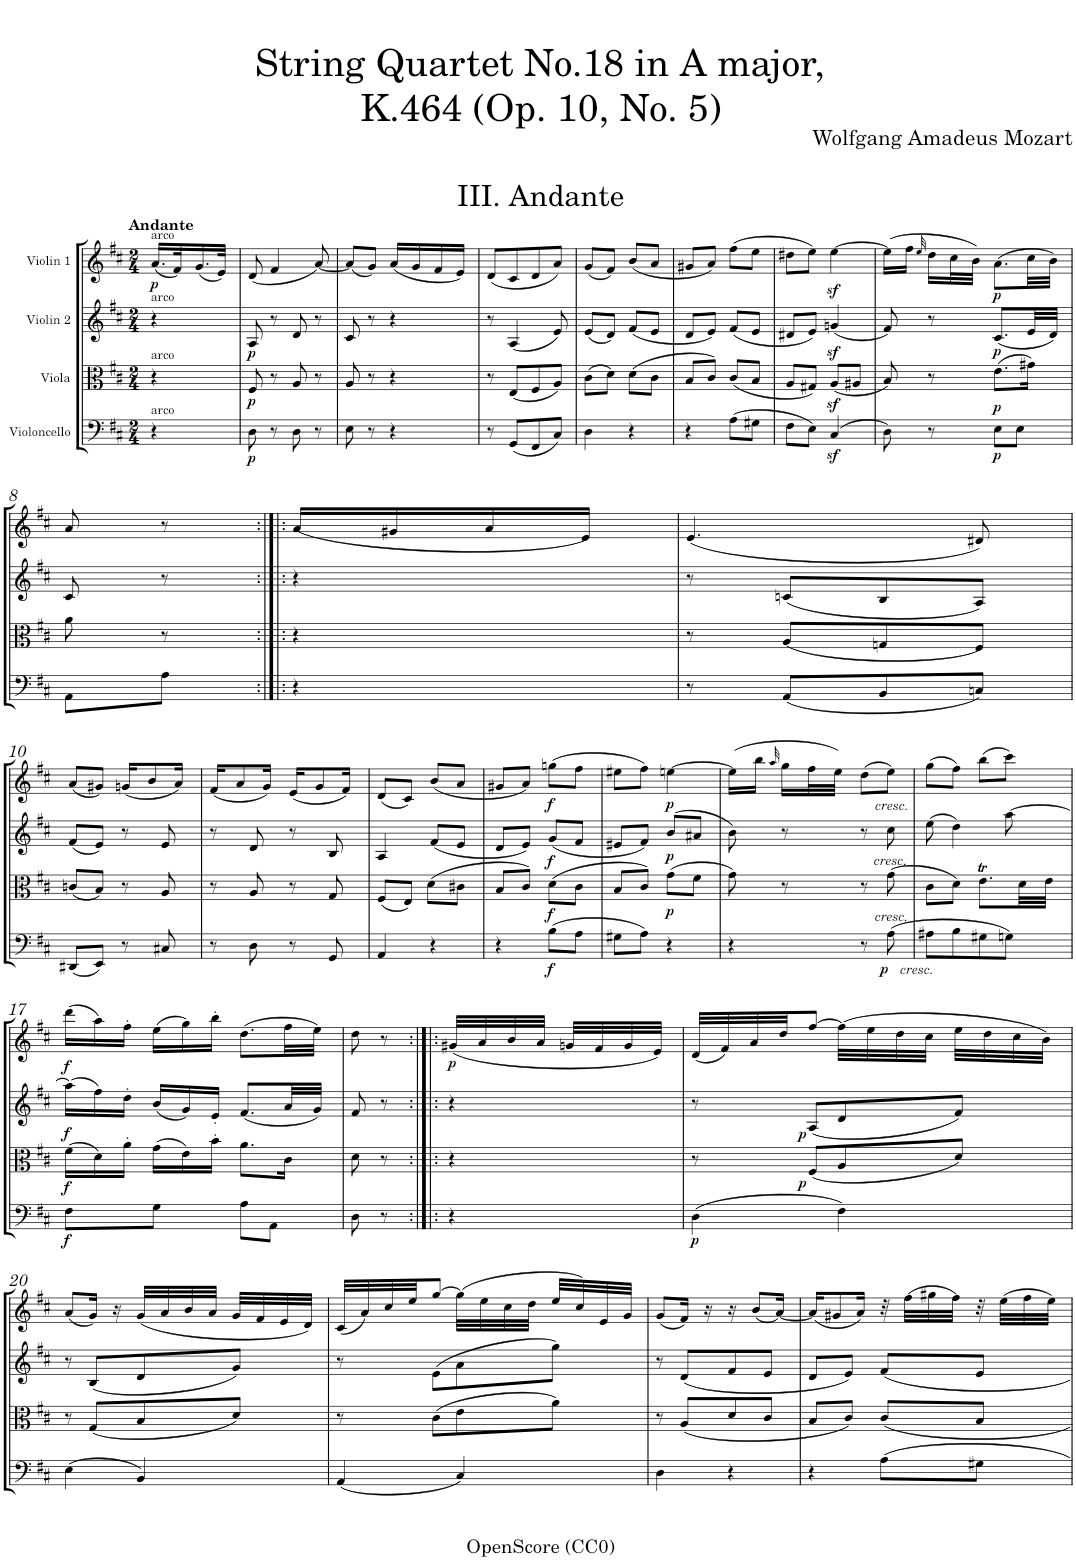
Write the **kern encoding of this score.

**kern	**dynam	**kern	**dynam	**kern	**dynam	**kern	**dynam
*part4	*part4	*part3	*part3	*part2	*part2	*part1	*part1
*staff4	*staff4	*staff3	*staff3	*staff2	*staff2	*staff1	*staff1
*I"Violoncello	*	*I"Viola	*	*I"Violin 2	*	*I"Violin 1	*
*I'Vc	*	*I'Vla	*	*I'Vln	*	*I'Vln	*
*clefF4	*	*clefC3	*	*clefG2	*	*clefG2	*
*k[f#c#]	*	*k[f#c#]	*	*k[f#c#]	*	*k[f#c#]	*
*M2/4	*	*M2/4	*	*M2/4	*	*M2/4	*
=	=	=	=	=	=	=	=
!	!	!	!	!	!	!LO:TX:a:B:t=Andante	!
!	!	!	!	!	!	!LO:TX:a:t=arco	!
!	!	!	!	!LO:TX:a:t=arco	!	!	!
!	!	!LO:TX:a:t=arco	!	!	!	!	!
!LO:TX:a:t=arco	!	!	!	!	!	!	!
!	!	!	!	!	!	!	!LO:DY:b
4r	.	4r	.	4r	.	(16.a/LL	p
.	.	.	.	.	.	32f#/K)	.
.	.	.	.	.	.	(16.g/	.
.	.	.	.	.	.	32e/JJk)	.
=1	=1	=1	=1	=1	=1	=1	=1
!	!LO:DY:b	!	!LO:DY:b	!	!LO:DY:b	!	!
8D\	p	8F#/	p	8A/	p	(8d/	.
8r	.	8r	.	8r	.	4f#/	.
8D\	.	8A/	.	8d/	.	.	.
8r	.	8r	.	8r	.	[8a/)	.
=2	=2	=2	=2	=2	=2	=2	=2
8E\	.	8A/	.	8c#/	.	(8a/L]	.
8r	.	8r	.	8r	.	8g/J)	.
4r	.	4r	.	4r	.	(16a/LL	.
.	.	.	.	.	.	16g/	.
.	.	.	.	.	.	16f#/	.
.	.	.	.	.	.	16e/JJ)	.
=3	=3	=3	=3	=3	=3	=3	=3
8r	.	8r	.	8r	.	(8d/L	.
(8GG/L	.	(8E/L	.	(4A/	.	8c#/	.
8FF#/	.	8F#/	.	.	.	8d/	.
8C#/J)	.	8A/J)	.	8e/)	.	8a/J)	.
=4	=4	=4	=4	=4	=4	=4	=4
4D\	.	(8c#\L	.	(8e/L	.	(8g/L	.
.	.	8d\J)	.	8d/J)	.	8f#/J)	.
4r	.	(8d\L	.	(8f#/L	.	(8b/L	.
.	.	8c#\J	.	8e/J	.	8a/J	.
=5	=5	=5	=5	=5	=5	=5	=5
4r	.	8B/L	.	8d/L	.	8g#X/L	.
.	.	8c#/J)	.	8e/J)	.	8a/J)	.
(8A\L	.	(8c#/L	.	(8f#/L	.	(8ff#\L	.
8G#X\J	.	8B/J	.	8e/J	.	8ee\J	.
=6	=6	=6	=6	=6	=6	=6	=6
8F#\L	.	8A/L	.	8d#X/L	.	8dd#X\L	.
8E\J)	.	8G#X/J)	.	8e/J)	.	8ee\J)	.
(>4C#z</	.	(8Az</L	.	(4gnz</	.	[4eez<\	.
.	.	8A#X/J	.	.	.	.	.
=7	=7	=7	=7	=7	=7	=7	=7
8D\)	.	8B/)	.	8f#/)	.	(16ee\LL]	.
.	.	.	.	.	.	16ff#\JJ	.
.	.	.	.	.	.	32qee/	.
8r	.	8r	.	8r	.	16dd\LL	.
.	.	.	.	.	.	32cc#\L	.
.	.	.	.	.	.	32b\JJJ)	.
!	!LO:DY:b	!	!LO:DY:b	!	!LO:DY:b	!	!LO:DY:b
8E\L	p	(8.e\L	p	(8.c#/L	p	(8.a\L	p
8E\J	.	.	.	.	.	.	.
.	.	16g#X\Jk)	.	32e/LL	.	32cc#\LL	.
.	.	.	.	32d/JJJ)	.	32b\JJJ)	.
!!LO:LB:g=z
=8	=8	=8	=8	=8	=8	=8	=8
8AA\L	.	8a\	.	8c#/	.	8a/	.
8A\J	.	8r	.	8r	.	8r	.
=8X1:|!|:	=8X1:|!|:	=8X1:|!|:	=8X1:|!|:	=8X1:|!|:	=8X1:|!|:	=8X1:|!|:	=8X1:|!|:
4r	.	4r	.	4r	.	(16a/LL	.
.	.	.	.	.	.	16g#X/	.
.	.	.	.	.	.	16a/	.
.	.	.	.	.	.	16e/JJ)	.
=9	=9	=9	=9	=9	=9	=9	=9
8r	.	8r	.	8r	.	(4.e/	.
(8AA/L	.	(8A/L	.	(8cn/L	.	.	.
8BB/	.	8Gn/	.	8B/	.	.	.
8Cn/J)	.	8F#/J)	.	8A/J)	.	8d#X/)	.
!!LO:LB:g=z
=10	=10	=10	=10	=10	=10	=10	=10
(8DD#X/L	.	(8cn/L	.	(8f#/L	.	(8a/L	.
8EE/J)	.	8B/J)	.	8e/J)	.	8g#X/J)	.
8r	.	8r	.	8r	.	(16gn/KL	.
.	.	.	.	.	.	8b/	.
8C#X/	.	8A/	.	8e/	.	.	.
.	.	.	.	.	.	16a/Jk)	.
=11	=11	=11	=11	=11	=11	=11	=11
8r	.	8r	.	8r	.	(16f#/KL	.
.	.	.	.	.	.	8a/	.
8D\	.	8A/	.	8d/	.	.	.
.	.	.	.	.	.	16g/Jk)	.
8r	.	8r	.	8r	.	(16e/KL	.
.	.	.	.	.	.	8g/	.
8GG/	.	8G/	.	8B/	.	.	.
.	.	.	.	.	.	16f#/Jk)	.
=12	=12	=12	=12	=12	=12	=12	=12
4AA/	.	(8F#/L	.	4A/	.	(8d/L	.
.	.	8E/J)	.	.	.	8c#/J)	.
4r	.	(8d\L	.	(8f#/L	.	(8b/L	.
.	.	8c#X\J	.	8e/J	.	8a/J	.
=13	=13	=13	=13	=13	=13	=13	=13
4r	.	8B/L	.	8d/L	.	8g#X/L	.
.	.	8c#/J)	.	8e/J)	.	8a/J)	.
!	!LO:DY:b	!	!LO:DY:b	!	!LO:DY:b	!	!LO:DY:b
(8B\L	f	(8d\L	f	(8g/L	f	(8ggn\L	f
8A\J	.	8c#\J	.	8f#/J	.	8ff#\J	.
=14	=14	=14	=14	=14	=14	=14	=14
8G#X\L	.	8B/L	.	8e#X/L	.	8ee#X\L	.
8A\J)	.	8c#/J)	.	8f#/J)	.	8ff#\J)	.
!	!	!	!LO:DY:b	!	!LO:DY:b	!	!LO:DY:b
4r	.	(8g\L	p	(>8b/L	p	[4een\	p
.	.	8f#\J	.	8a#X/J	.	.	.
=15	=15	=15	=15	=15	=15	=15	=15
4r	.	8g\)	.	8b\)	.	(16ee\LL]	.
.	.	.	.	.	.	16bb\JJ	.
.	.	.	.	.	.	32qaa/	.
.	.	8r	.	8r	.	16gg\LL	.
.	.	.	.	.	.	32ff#\L	.
.	.	.	.	.	.	32ee\JJJ)	.
8r	.	8r	.	8r	.	(8dd\L	.
!	!	!	!	!	!	!LO:TX:b:i:t=cresc.	!
!	!	!	!	!LO:TX:b:i:t=cresc.	!	!	!
!	!	!LO:TX:b:i:t=cresc.	!	!	!	!	!
!LO:TX:b:i:t=cresc.	!	!	!	!	!	!	!
!	!LO:DY:b	!	!	!	!	!	!
(8A\	p	(8g\	.	8cc#\	.	8ee\J)	.
=16	=16	=16	=16	=16	=16	=16	=16
8A#X\L	.	8c#\L	.	(8ee\	.	(8gg\L	.
8B\	.	8d\J)	.	4dd\)	.	8ff#\J)	.
8G#X\	.	8.eT\L	.	.	.	(8bb\L	.
8Gn\J)	.	.	.	[8aa\	.	8ccc#\J)	.
.	.	32d\LL	.	.	.	.	.
.	.	32e\JJJ	.	.	.	.	.
!!LO:LB:g=z
=17	=17	=17	=17	=17	=17	=17	=17
*	*	*Xbrackettup	*	*	*	*Xbrackettup	*
!	!LO:DY:b	!	!LO:DY:b	!	!LO:DY:b	!	!LO:DY:b
8F#\L	f	(24f#\LL	f	(24aa\LL]	f	(24ddd\LL	f
.	.	24d\)	.	24ff#\)	.	24aa\)	.
.	.	24a'\JJ	.	24dd'\JJ	.	24ff#'\JJ	.
*	*	*	*	*Xbrackettup	*	*	*
8G\J	.	(24g\LL	.	(24b/LL	.	(24ee\LL	.
.	.	24e\)	.	24g/)	.	24gg\)	.
.	.	24b'\JJ	.	24e'/JJ	.	24bb'\JJ	.
8A\L	.	8.a\L	.	(8.f#/L	.	(8.dd\L	.
8AA\J	.	.	.	.	.	.	.
.	.	16c#\Jk	.	32a/LL	.	32ff#\LL	.
.	.	.	.	32g/JJJ)	.	32ee\JJJ)	.
=18	=18	=18	=18	=18	=18	=18	=18
8D\	.	8d\	.	8f#/	.	8dd\	.
8r	.	8r	.	8r	.	8r	.
=18X2:|!|:	=18X2:|!|:	=18X2:|!|:	=18X2:|!|:	=18X2:|!|:	=18X2:|!|:	=18X2:|!|:	=18X2:|!|:
!	!	!	!	!	!	!	!LO:DY:b
4r	.	4r	.	4r	.	(32g#X/LLL	p
.	.	.	.	.	.	32a/	.
.	.	.	.	.	.	32b/	.
.	.	.	.	.	.	32a/JJJ	.
.	.	.	.	.	.	32gn/LLL	.
.	.	.	.	.	.	32f#/	.
.	.	.	.	.	.	32g/	.
.	.	.	.	.	.	32e/JJJ)	.
=19	=19	=19	=19	=19	=19	=19	=19
!	!LO:DY:b	!	!	!	!	!	!
(4D\	p	8r	.	8r	.	(32d/LLL	.
.	.	.	.	.	.	32f#/)	.
.	.	.	.	.	.	32a/	.
.	.	.	.	.	.	32dd/JJ	.
!	!	!	!LO:DY:b	!	!LO:DY:b	!	!
.	.	(8F#/L	p	(8A/L	p	[8ff#/J	.
4F#\)	.	8A/	.	8d/	.	(32ff#\LLL]	.
.	.	.	.	.	.	32ee\	.
.	.	.	.	.	.	32dd\	.
.	.	.	.	.	.	32cc#\JJJ	.
.	.	8d/J)	.	8f#/J)	.	32ee\LLL	.
.	.	.	.	.	.	32dd\	.
.	.	.	.	.	.	32cc#\	.
.	.	.	.	.	.	32b\JJJ)	.
!!LO:LB:g=z
=20	=20	=20	=20	=20	=20	=20	=20
(4E\	.	8r	.	8r	.	(8a/L	.
.	.	(8G/L	.	(8B/L	.	16g/Jk)	.
.	.	.	.	.	.	16r	.
4BB/)	.	8B/	.	8d/	.	(32g/LLL	.
.	.	.	.	.	.	32a/	.
.	.	.	.	.	.	32b/	.
.	.	.	.	.	.	32a/JJJ	.
.	.	8d/J)	.	8g/J)	.	32g/LLL	.
.	.	.	.	.	.	32f#/	.
.	.	.	.	.	.	32e/	.
.	.	.	.	.	.	32d/JJJ)	.
=21	=21	=21	=21	=21	=21	=21	=21
(4AA/	.	8r	.	8r	.	(32c#/LLL	.
.	.	.	.	.	.	32a/)	.
.	.	.	.	.	.	32cc#/	.
.	.	.	.	.	.	32ee/JJ	.
.	.	(8c#\L	.	(8e\L	.	[8gg/J	.
4C#/)	.	8e\	.	8a\	.	(32gg\LLL]	.
.	.	.	.	.	.	32ee\	.
.	.	.	.	.	.	32cc#\	.
.	.	.	.	.	.	32dd\JJJ	.
.	.	8a\J)	.	8gg\J)	.	32ee/LLL	.
.	.	.	.	.	.	32cc#/)	.
.	.	.	.	.	.	32e/	.
.	.	.	.	.	.	32g/JJJ	.
=22	=22	=22	=22	=22	=22	=22	=22
4D\	.	8r	.	8r	.	(8g/L	.
.	.	(8A/L	.	(8d/L	.	16f#/Jk)	.
.	.	.	.	.	.	16r	.
4r	.	8d/	.	8f#/	.	16r	.
.	.	.	.	.	.	(8b/L	.
.	.	8c#/J	.	8e/J	.	.	.
.	.	.	.	.	.	[16a/Jk)	.
=23	=23	=23	=23	=23	=23	=23	=23
4r	.	8B/L	.	8d/L	.	(16a/KL]	.
.	.	.	.	.	.	8g#X/	.
.	.	8c#/J)	.	8e/J)	.	.	.
.	.	.	.	.	.	16a/Jk)	.
8A\L	.	8c#/L	.	8f#/L	.	32r	.
.	.	.	.	.	.	(32ff#\LLL	.
.	.	.	.	.	.	32gg#X\	.
.	.	.	.	.	.	32ff#\JJJ)	.
8G#X\J	.	8B/J	.	8e/J	.	32r	.
.	.	.	.	.	.	(32ee\LLL	.
.	.	.	.	.	.	32ff#\	.
.	.	.	.	.	.	32ee\JJJ)	.
=	=	=	=	=	=	=	=
*-	*-	*-	*-	*-	*-	*-	*-
